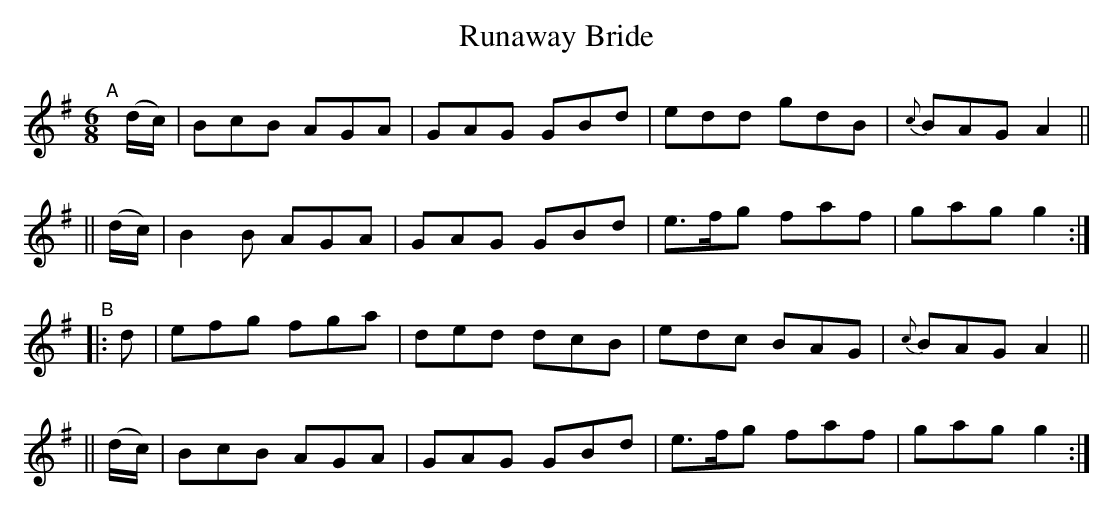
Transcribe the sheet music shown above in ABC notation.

X:1
T: Runaway Bride
M: 6/8
L: 1/8
K: G
"^A"\
[|](d/c/) | BcB AGA | GAG GBd | edd  gdB | {c}BAG A2 ||
|| (d/c/) | B2B AGA | GAG GBd | e>fg faf | gag g2 :|
"^B"\
|:  d     | efg fga | ded dcB | edc  BAG | {c}BAG A2 ||
|| (d/c/) | BcB AGA | GAG GBd | e>fg faf | gag g2 :|
